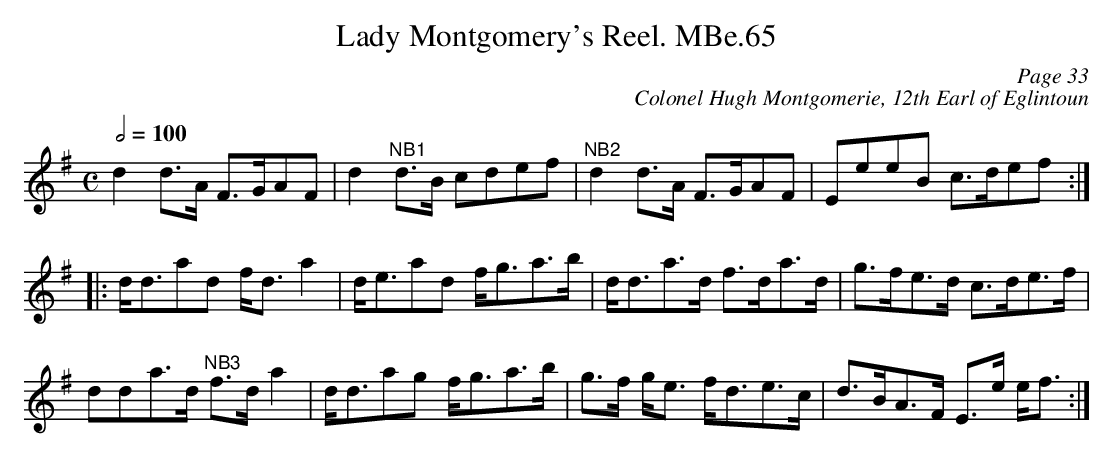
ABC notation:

X:1
C:Page 33
T:Lady Montgomery's Reel. MBe.65
M:C
L:1/8
Q:1/2=100
C:Colonel Hugh Montgomerie, 12th Earl of Eglintoun
K:Em
d2 d>A F>GAF|d2 "^NB1"d>B cdef|"^NB2"d2 d>A F>GAF|EeeB c>def:|
|:d<dad f<d a2|d<ead f<ga>b|d<da>d f>da>d|g>fe>d c>de>f|
dda>d "^NB3"f>d a2|d<dag f<ga>b|g>f g<e f<de>c|d>BA>F E>e e<f:|
